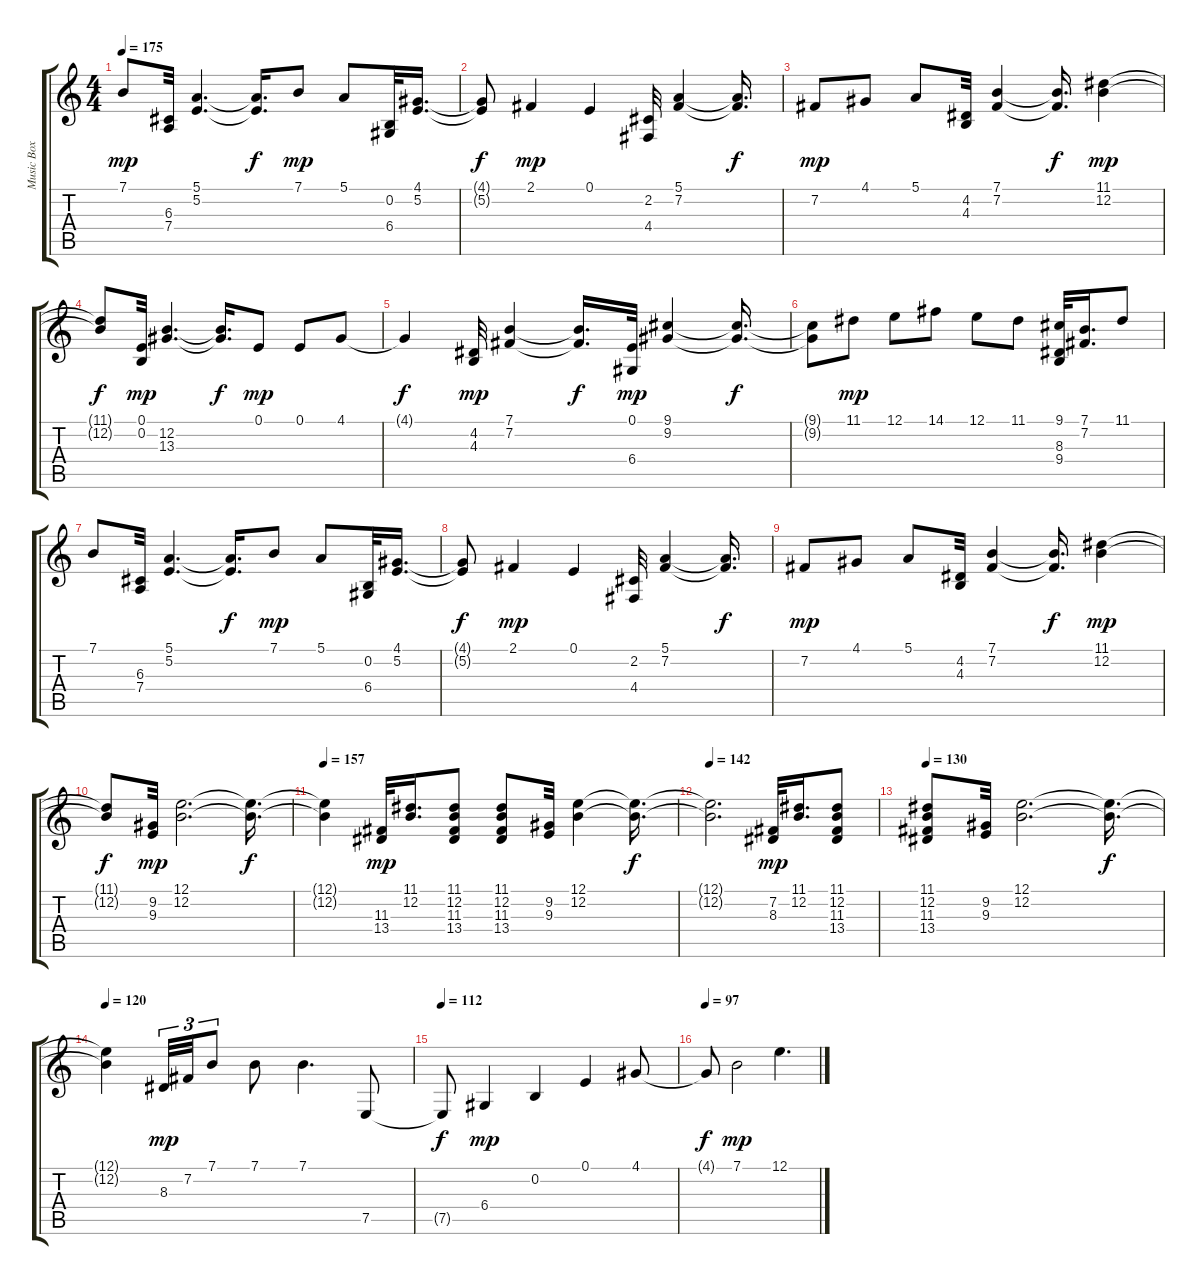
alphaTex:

\track ("Music Box" "Music Box") {instrument musicbox}
\staff {score tabs}
\tuning (E4 B3 G3 D3 A2 E2) {hide}
\ts (4 4)
\tempo 175
\clef g2
\ks c
7.1.8{dy mp} (6.3 7.4).32 (5.1 5.2).4{d} (5.1{t} 5.2{t}).16{d dy f} 7.1.8{dy mp} 5.1.8 (0.2 6.4).32 (4.1 5.2).16{d} |
(4.1{t} 5.2{t}).8{dy f} 2.1.4{dy mp} 0.1.4 (2.2 4.4).32 (5.1 7.2).4 (5.1{t} 7.2{t}).16{d dy f} |
7.2.8{dy mp} 4.1.8 5.1.8 (4.2 4.3).32 (7.1 7.2).4 (7.1{t} 7.2{t}).16{d dy f} (11.1 12.2).4{dy mp} |
(11.1{t} 12.2{t}).8{dy f} (0.1 0.2).32{dy mp} (12.2 13.3).4{d} (12.2{t} 13.3{t}).16{d dy f} 0.1.8{dy mp} 0.1.8 4.1.8 |
4.1{t}.4{dy f} (4.2 4.3).32{dy mp} (7.1 7.2).4 (7.1{t} 7.2{t}).16{d dy f} (0.1 6.4).32{dy mp} (9.1 9.2).4 (9.1{t} 9.2{t}).16{d dy f} |
(9.1{t} 9.2{t}).8 11.1.8{dy mp} 12.1.8 14.1.8 12.1.8 11.1.8 (9.1 8.3 9.4).32 (7.1 7.2).16{d} 11.1.8 |
7.1.8 (6.3 7.4).32 (5.1 5.2).4{d} (5.1{t} 5.2{t}).16{d dy f} 7.1.8{dy mp} 5.1.8 (0.2 6.4).32 (4.1 5.2).16{d} |
(4.1{t} 5.2{t}).8{dy f} 2.1.4{dy mp} 0.1.4 (2.2 4.4).32 (5.1 7.2).4 (5.1{t} 7.2{t}).16{d dy f} |
7.2.8{dy mp} 4.1.8 5.1.8 (4.2 4.3).32 (7.1 7.2).4 (7.1{t} 7.2{t}).16{d dy f} (11.1 12.2).4{dy mp} |
(11.1{t} 12.2{t}).8{dy f} (9.2 9.3).32{dy mp} (12.1 12.2).2{d} (12.1{t} 12.2{t}).16{d dy f} |
\tempo 157
(12.1{t} 12.2{t}).4 (11.3 13.4).32{dy mp} (11.1 12.2).16{d} (11.1 12.2 11.3 13.4).8 (11.1 12.2 11.3 13.4).8 (9.2 9.3).32 (12.1 12.2).4 (12.1{t} 12.2{t}).16{d dy f} |
\tempo 142
(12.1{t} 12.2{t}).2{d} (7.2 8.3).32{dy mp} (11.1 12.2).16{d} (11.1 12.2 11.3 13.4).8 |
\tempo 130
(11.1 12.2 11.3 13.4).8 (9.2 9.3).32 (12.1 12.2).2{d} (12.1{t} 12.2{t}).16{d dy f} |
\tempo 120
(12.1{t} 12.2{t}).4 8.3.32{tu (3 2) dy mp} 7.2.32{tu (3 2)} 7.1.8{tu (3 2)} 7.1.8 7.1.4{d} 7.5.8 |
\tempo 112
7.5{t}.8{dy f} 6.4.4{dy mp} 0.2.4 0.1.4 4.1.8 |
\tempo 97
4.1{t}.8{dy f} 7.1.2{dy mp} 12.1.4{d}
